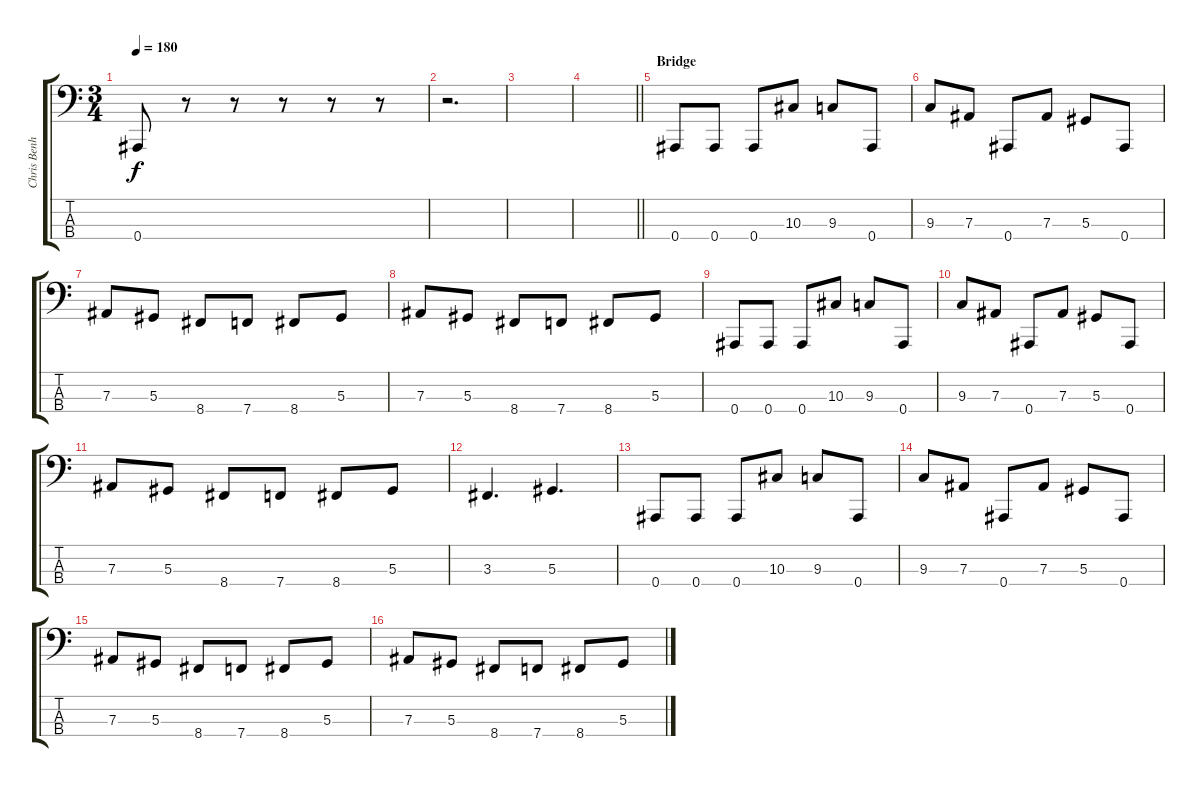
\track ("Chris Benham" "Chris Benh") {instrument electricbassfinger}
\staff {score tabs}
\tuning (Db2 Ab1 Eb1 Bb0) {hide}
\ts (3 4)
\tempo 180
\clef f4
\ks c
0.4.8{dy f} r.8 r.8 r.8 r.8 r.8 |
r.2{d} |
|
\barLineRight lightlight
|
\section ("" "Bridge")
0.4.8 0.4.8 0.4.8 10.3.8 9.3.8 0.4.8 |
9.3.8 7.3.8 0.4.8 7.3.8 5.3.8 0.4.8 |
7.3.8 5.3.8 8.4.8 7.4.8 8.4.8 5.3.8 |
7.3.8 5.3.8 8.4.8 7.4.8 8.4.8 5.3.8 |
0.4.8 0.4.8 0.4.8 10.3.8 9.3.8 0.4.8 |
9.3.8 7.3.8 0.4.8 7.3.8 5.3.8 0.4.8 |
7.3.8 5.3.8 8.4.8 7.4.8 8.4.8 5.3.8 |
3.3.4{d} 5.3.4{d} |
0.4.8 0.4.8 0.4.8 10.3.8 9.3.8 0.4.8 |
9.3.8 7.3.8 0.4.8 7.3.8 5.3.8 0.4.8 |
7.3.8 5.3.8 8.4.8 7.4.8 8.4.8 5.3.8 |
7.3.8 5.3.8 8.4.8 7.4.8 8.4.8 5.3.8
